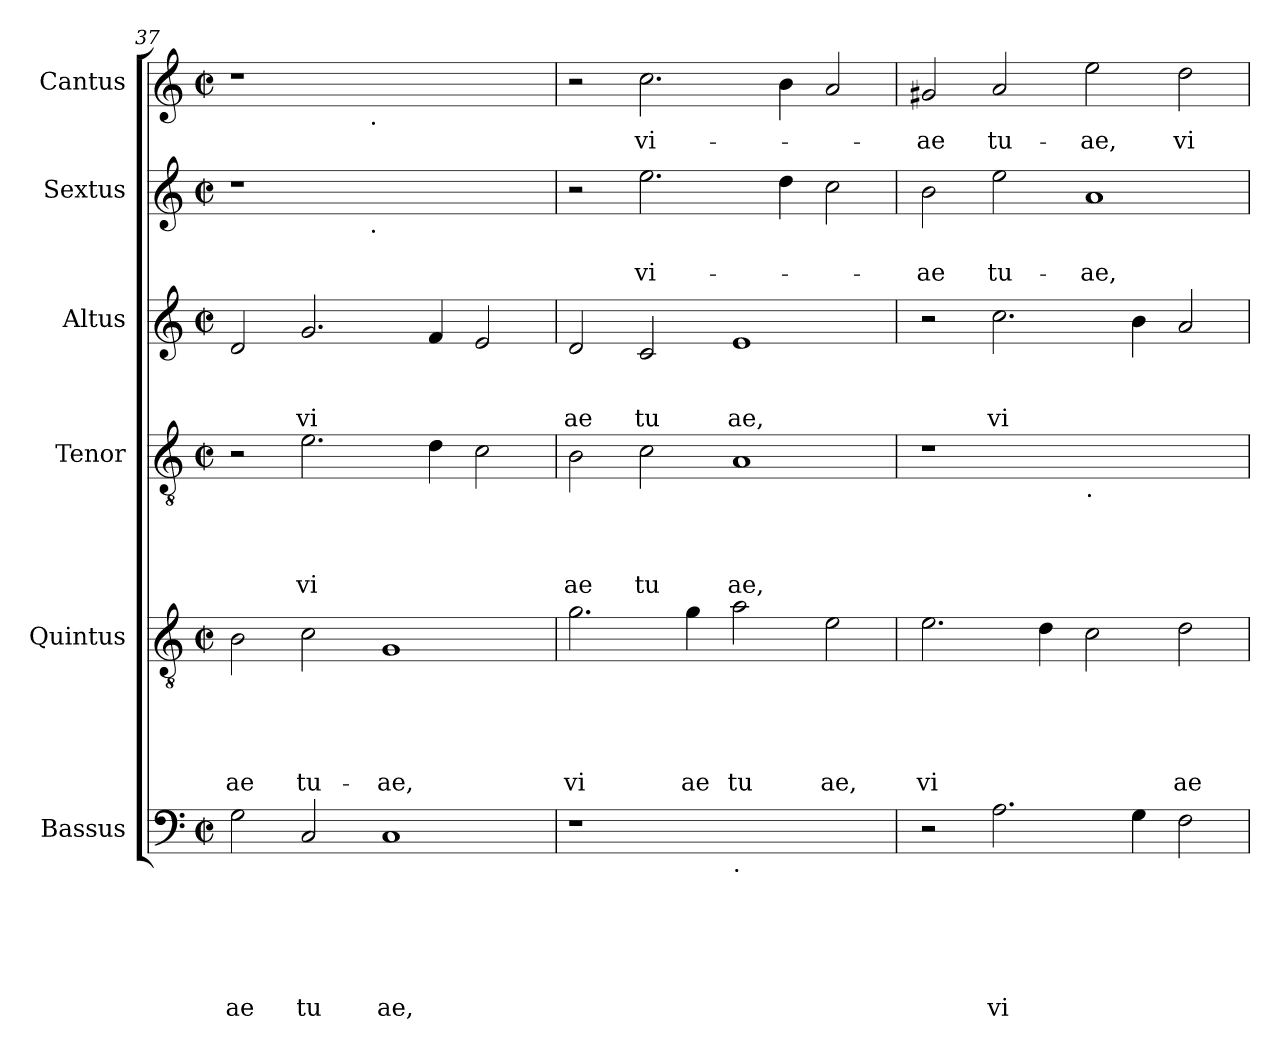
**kern	**text	**text	**text	**text	**text	**text	**kern	**text	**text	**text	**text	**text	**kern	**text	**text	**text	**text	**kern	**text	**text	**text	**kern	**text	**text	**kern	**text
*part6	*part6	*part6	*part6	*part6	*part6	*part6	*part5	*part5	*part5	*part5	*part5	*part5	*part4	*part4	*part4	*part4	*part4	*part3	*part3	*part3	*part3	*part2	*part2	*part2	*part1	*part1
*staff6	*staff6	*staff6	*staff6	*staff6	*staff6	*staff6	*staff5	*staff5	*staff5	*staff5	*staff5	*staff5	*staff4	*staff4	*staff4	*staff4	*staff4	*staff3	*staff3	*staff3	*staff3	*staff2	*staff2	*staff2	*staff1	*staff1
*I"Bassus	*	*	*	*	*	*	*I"Quintus	*	*	*	*	*	*I"Tenor	*	*	*	*	*I"Altus	*	*	*	*I"Sextus	*	*	*I"Cantus	*
*clefF4	*	*	*	*	*	*	*clefGv2	*	*	*	*	*	*clefGv2	*	*	*	*	*clefG2	*	*	*	*clefG2	*	*	*clefG2	*
*k[]	*	*	*	*	*	*	*k[]	*	*	*	*	*	*k[]	*	*	*	*	*k[]	*	*	*	*k[]	*	*	*k[]	*
*C:	*	*	*	*	*	*	*C:	*	*	*	*	*	*C:	*	*	*	*	*C:	*	*	*	*C:	*	*	*C:	*
*M2/2	*	*	*	*	*	*	*M2/2	*	*	*	*	*	*M2/2	*	*	*	*	*M2/2	*	*	*	*M2/2	*	*	*M2/2	*
*met(c|)	*	*	*	*	*	*	*met(c|)	*	*	*	*	*	*met(c|)	*	*	*	*	*met(c|)	*	*	*	*met(c|)	*	*	*met(c|)	*
=37	=37	=37	=37	=37	=37	=37	=37	=37	=37	=37	=37	=37	=37	=37	=37	=37	=37	=37	=37	=37	=37	=37	=37	=37	=37	=37
!	!	!	!	!	!	!LO:LY:b	!	!	!	!	!	!LO:LY:b	!	!	!	!	!	!	!	!	!	!	!	!	!	!
*	*	*	*	*	*	*	*	*	*	*	*	*	*	*	*	*	*	*	*	*	*	*^	*	*	*^	*
2G\	.	.	.	.	.	ae	2B\	.	.	.	.	-ae	2r	.	.	.	.	2d/	.	.	.	1r	2ryy	.	.	1r	2ryy	.
!	!	!	!	!	!	!LO:LY:b	!	!	!	!	!	!LO:LY:b	!	!	!	!	!LO:LY:b	!	!	!	!LO:LY:b	!	!	!	!	!	!	!
2C/	.	.	.	.	.	tu	2c\	.	.	.	.	tu-	2.e\	.	.	.	vi	2.g/	.	.	vi	.	4...ryy	.	.	.	4...ryy	.
!	!	!	!	!	!	!	!	!	!	!	!	!	!	!	!	!	!	!	!	!	!	!	!	!	!	!	!LO:TX:b:t=.	!
!	!	!	!	!	!	!	!	!	!	!	!	!	!	!	!	!	!	!	!	!	!	!	!LO:TX:b:t=.	!	!	!	!	!
.	.	.	.	.	.	.	.	.	.	.	.	.	.	.	.	.	.	.	.	.	.	.	1ryy	.	.	.	1ryy	.
!	!	!	!	!	!	!LO:LY:b	!	!	!	!	!	!LO:LY:b	!	!	!	!	!	!	!	!	!	!	!	!	!	!	!	!
1C	.	.	.	.	.	ae,	1G	.	.	.	.	-ae,	.	.	.	.	.	.	.	.	.	1ryy	.	.	.	1ryy	.	.
.	.	.	.	.	.	.	.	.	.	.	.	.	4d\	.	.	.	.	4f/	.	.	.	.	.	.	.	.	.	.
.	.	.	.	.	.	.	.	.	.	.	.	.	2c\	.	.	.	.	2e/	.	.	.	.	.	.	.	.	.	.
.	.	.	.	.	.	.	.	.	.	.	.	.	.	.	.	.	.	.	.	.	.	.	32ryy	.	.	.	32ryy	.
!!LO:LB:g=z
=38	=38	=38	=38	=38	=38	=38	=38	=38	=38	=38	=38	=38	=38	=38	=38	=38	=38	=38	=38	=38	=38	=38	=38	=38	=38	=38	=38	=38
!	!	!	!	!	!	!	!	!	!	!	!	!LO:LY:b	!	!	!	!	!LO:LY:b	!	!	!	!LO:LY:b	!	!	!	!	!	!	!
*	*	*	*	*	*	*	*	*	*	*	*	*	*	*	*	*	*	*	*	*	*	*v	*v	*	*	*	*	*
*	*	*	*	*	*	*	*	*	*	*	*	*	*	*	*	*	*	*	*	*	*	*	*	*	*v	*v	*
1r	.	.	.	.	.	.	2.g\	.	.	.	.	vi	2B\	.	.	.	ae	2d/	.	.	ae	2r	.	.	2r	.
!	!	!	!	!	!	!	!	!	!	!	!	!	!	!	!	!	!LO:LY:b	!	!	!	!LO:LY:b	!	!	!LO:LY:b	!	!LO:LY:b
.	.	.	.	.	.	.	.	.	.	.	.	.	2c\	.	.	.	tu	2c/	.	.	tu	2.ee\	.	vi-	2.cc\	vi-
!	!	!	!	!	!	!	!	!	!	!	!	!LO:LY:b	!	!	!	!	!	!	!	!	!	!	!	!	!	!
.	.	.	.	.	.	.	4g\	.	.	.	.	ae	.	.	.	.	.	.	.	.	.	.	.	.	.	.
!LO:TX:b:t=.	!	!	!	!	!	!	!	!	!	!	!	!	!	!	!	!	!	!	!	!	!	!	!	!	!	!
!	!	!	!	!	!	!	!	!	!	!	!	!LO:LY:b	!	!	!	!	!LO:LY:b	!	!	!	!LO:LY:b	!	!	!	!	!
1ryy	.	.	.	.	.	.	2a\	.	.	.	.	tu	1A	.	.	.	ae,	1e	.	.	ae,	.	.	.	.	.
.	.	.	.	.	.	.	.	.	.	.	.	.	.	.	.	.	.	.	.	.	.	4dd\	.	.	4b\	.
!	!	!	!	!	!	!	!	!	!	!	!	!LO:LY:b	!	!	!	!	!	!	!	!	!	!	!	!	!	!
.	.	.	.	.	.	.	2e\	.	.	.	.	ae,	.	.	.	.	.	.	.	.	.	2cc\	.	.	2a/	.
=39	=39	=39	=39	=39	=39	=39	=39	=39	=39	=39	=39	=39	=39	=39	=39	=39	=39	=39	=39	=39	=39	=39	=39	=39	=39	=39
!	!	!	!	!	!	!	!	!	!	!	!	!LO:LY:b	!	!	!	!	!	!	!	!	!	!	!	!LO:LY:b	!	!LO:LY:b
2r	.	.	.	.	.	.	2.e\	.	.	.	.	vi	1r	.	.	.	.	2r	.	.	.	2b\	.	-ae	2g#X/	-ae
!	!	!	!	!	!	!LO:LY:b	!	!	!	!	!	!	!	!	!	!	!	!	!	!	!LO:LY:b	!	!	!LO:LY:b	!	!LO:LY:b
2.A\	.	.	.	.	.	vi	.	.	.	.	.	.	.	.	.	.	.	2.cc\	.	.	vi	2ee\	.	tu-	2a/	tu-
.	.	.	.	.	.	.	4d\	.	.	.	.	.	.	.	.	.	.	.	.	.	.	.	.	.	.	.
!	!	!	!	!	!	!	!	!	!	!	!	!	!LO:TX:b:t=.	!	!	!	!	!	!	!	!	!	!	!	!	!
!	!	!	!	!	!	!	!	!	!	!	!	!	!	!	!	!	!	!	!	!	!	!	!	!LO:LY:b	!	!LO:LY:b
.	.	.	.	.	.	.	2c\	.	.	.	.	.	1ryy	.	.	.	.	.	.	.	.	1a	.	-ae,	2ee\	-ae,
4G\	.	.	.	.	.	.	.	.	.	.	.	.	.	.	.	.	.	4b\	.	.	.	.	.	.	.	.
!	!	!	!	!	!	!	!	!	!	!	!	!LO:LY:b	!	!	!	!	!	!	!	!	!	!	!	!	!	!LO:LY:b
2F\	.	.	.	.	.	.	2d\	.	.	.	.	ae	.	.	.	.	.	2a/	.	.	.	.	.	.	2dd\	vi-
=	=	=	=	=	=	=	=	=	=	=	=	=	=	=	=	=	=	=	=	=	=	=	=	=	=	=
*-	*-	*-	*-	*-	*-	*-	*-	*-	*-	*-	*-	*-	*-	*-	*-	*-	*-	*-	*-	*-	*-	*-	*-	*-	*-	*-
